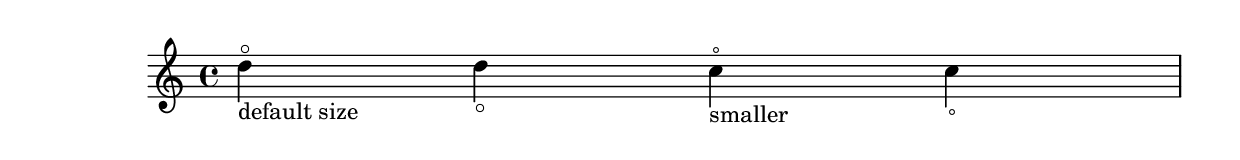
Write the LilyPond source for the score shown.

%% DO NOT EDIT this file manually; it is automatically
%% generated from LSR http://lsr.dsi.unimi.it
%% Make any changes in LSR itself, or in Documentation/snippets/new/ ,
%% and then run scripts/auxiliar/makelsr.py
%%
%% This file is in the public domain.
\version "2.14.2"

\header {
  lsrtags = "specific-notation, symbols-and-glyphs, unfretted-strings, expressive-marks, scheme-language"

%% Translation of GIT committish: b482c3e5b56c3841a88d957e0ca12964bd3e64fa
  texidoces = "
Para hacer más pequeño el círculo de @code{\\flageolet} (armónico)
utilice la siguiente función de Scheme.

"
  doctitlees = "Cambiar el tamaño de la marca de \\flageolet"


%% Translation of GIT committish: 0a868be38a775ecb1ef935b079000cebbc64de40
  texidocde = "
Um den @code{\\flageolet}-Kreis kleiner zu machen, kann diese
Scheme-Funktion eingesetzt werden.

"
  doctitlede = "\\flageolet-Zeichen verkleinern"

%% Translation of GIT committish: 3b125956b08d27ef39cd48bfa3a2f1e1bb2ae8b4
  texidocfr = "
Il est possible de rapetisser le cercle d'un @code{\\flageolet} grâce
à une fonction Scheme.

"
  doctitlefr = "Modifier la taille d'un \\flageolet"


  texidoc = "
To make the @code{\\flageolet} circle smaller use the following Scheme
function.

"
  doctitle = "Changing \\flageolet mark size"
} % begin verbatim


smallFlageolet =
#(let ((m (make-articulation "flageolet")))
   (set! (ly:music-property m 'tweaks)
         (acons 'font-size -3
                (ly:music-property m 'tweaks)))
   m)

\layout { ragged-right = ##f }

\relative c'' {
  d4^\flageolet_\markup { default size } d_\flageolet
  c4^\smallFlageolet_\markup { smaller } c_\smallFlageolet
}

